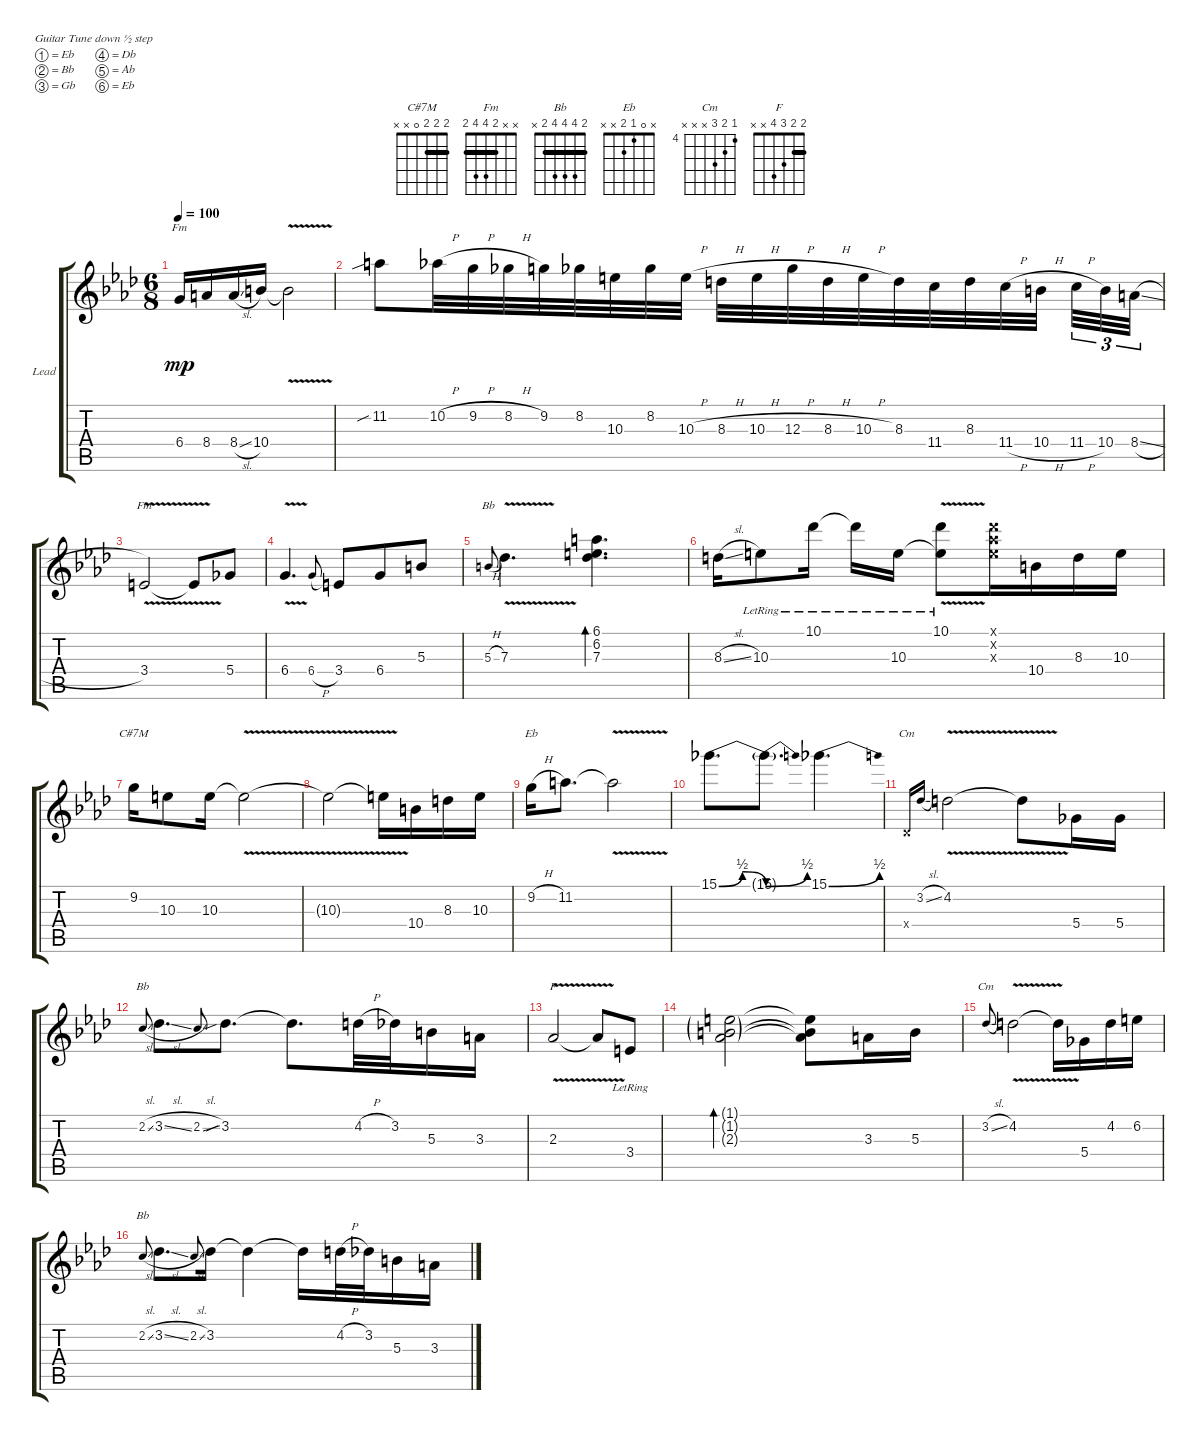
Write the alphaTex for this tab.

\defaultSystemsLayout 4
\bracketExtendMode groupsimilarinstruments
\firstSystemTrackNameOrientation horizontal
\otherSystemsTrackNameOrientation horizontal
\track ("Lead" "Lead") {instrument overdrivenguitar}
\staff {score tabs}
\tuning (Eb4 Bb3 Gb3 Db3 Ab2 Eb2)
\chord ("C#7M" 2 2 2 0 x x) {barre (2 2)}
\chord ("Fm" x x 2 4 4 2) {barre 2}
\chord ("Bb" 2 4 4 4 2 x) {barre 2}
\chord ("Eb" x 0 1 2 x x)
\chord ("Cm" 4 5 6 x x x) {firstfret 4}
\chord ("F" 2 2 3 4 x x) {barre 2}
\ts (6 8)
\tempo 100
\clef g2
\ks fminor
6.4.16{ch "Fm" dy mp} 8.4.16 8.4{sl}.16 10.4.16 10.4{v t}.2 |
11.2{sib}.8 10.2{h}.32 9.2{h}.32 8.2{h}.32 9.2.32 8.2.32 10.3.32 8.2.32 10.3{h}.32 8.3{h}.32 10.3{h}.32 12.3{h}.32 8.3{h}.32 10.3{h}.32 8.3.32 11.4.32 8.3.32 11.4{h}.32 10.4{h}.32 11.4{h}.32{tu (3 2)} 10.4.32{tu (3 2)} 8.4{sl}.32{tu (3 2)} |
3.4{v}.2{ch "Fm"} 3.4{t}.8 5.4.8 |
6.4{v}.4{d} 6.4{h}.8{gr onbeat} 3.4.8 6.4.8 5.3.8 |
5.3{h}.8{ch "Bb" gr onbeat} 7.3{v}.4{d} (7.3 6.2 6.1).4{d bd 243} |
8.3{sl}.16 10.3{lr}.8 10.1{lr}.16{beam split} 10.1{lr t}.16 10.3{lr}.16 (10.1{v lr} 10.3{v lr t}).8 (10.3{x} 10.1{x} 10.2{x}).16 10.4.16 8.3.16 10.3.16 |
9.2.16{ch "C#7M"} 10.3.8 10.3.16 10.3{v t}.2 |
10.3{v t}.2 10.3{t}.16 10.4.16 8.3.16 10.3.16 |
9.2{h}.16{ch "Eb"} 11.2.8{d} 11.2{v t}.2 |
15.1{be (bendrelease 0 0 52.8 2 53.4 2 59.4 0)}.8{d} 15.1{be (bend 0 0 29.4 2) t}.8{d} 15.1{be (bend 42.6 0 59.4 2)}.4{d} |
0.4{x}.16{ch "Cm" gr onbeat} 3.2{sl}.16{gr onbeat} 4.2{v}.2 4.2{t}.8 5.4.16 5.4.16 |
2.2{sl}.8{ch "Bb" gr onbeat} 3.2{sl}.8{d} 2.2{sl}.8{gr onbeat} 3.2{sib}.8{d} 3.2{t}.8{d} 4.2{h}.32 3.2.32 5.3.16 3.3.16 |
2.3{v}.2{ch "F"} 2.3{t}.8 3.4{lr}.8 |
(2.3{g} 1.2{g} 1.1{g}).2{bd 240} (2.3{t} 1.2{t} 1.1{t}).8 3.3.16 5.3.16 |
3.2{sl}.8{ch "Cm" gr onbeat} 4.2{v}.2 4.2{t}.16 5.4.16 4.2.16 6.2.16 |
2.2{sl}.8{ch "Bb" gr onbeat} 3.2{sl}.8{d beam merge} 2.2{sl}.8{gr onbeat beam merge} 3.2.16{beam split} 3.2{t}.4{beam merge} 3.2{t}.16 4.2{h}.32{beam merge} 3.2.32{beam merge} 5.3.16{beam merge} 3.3.16
